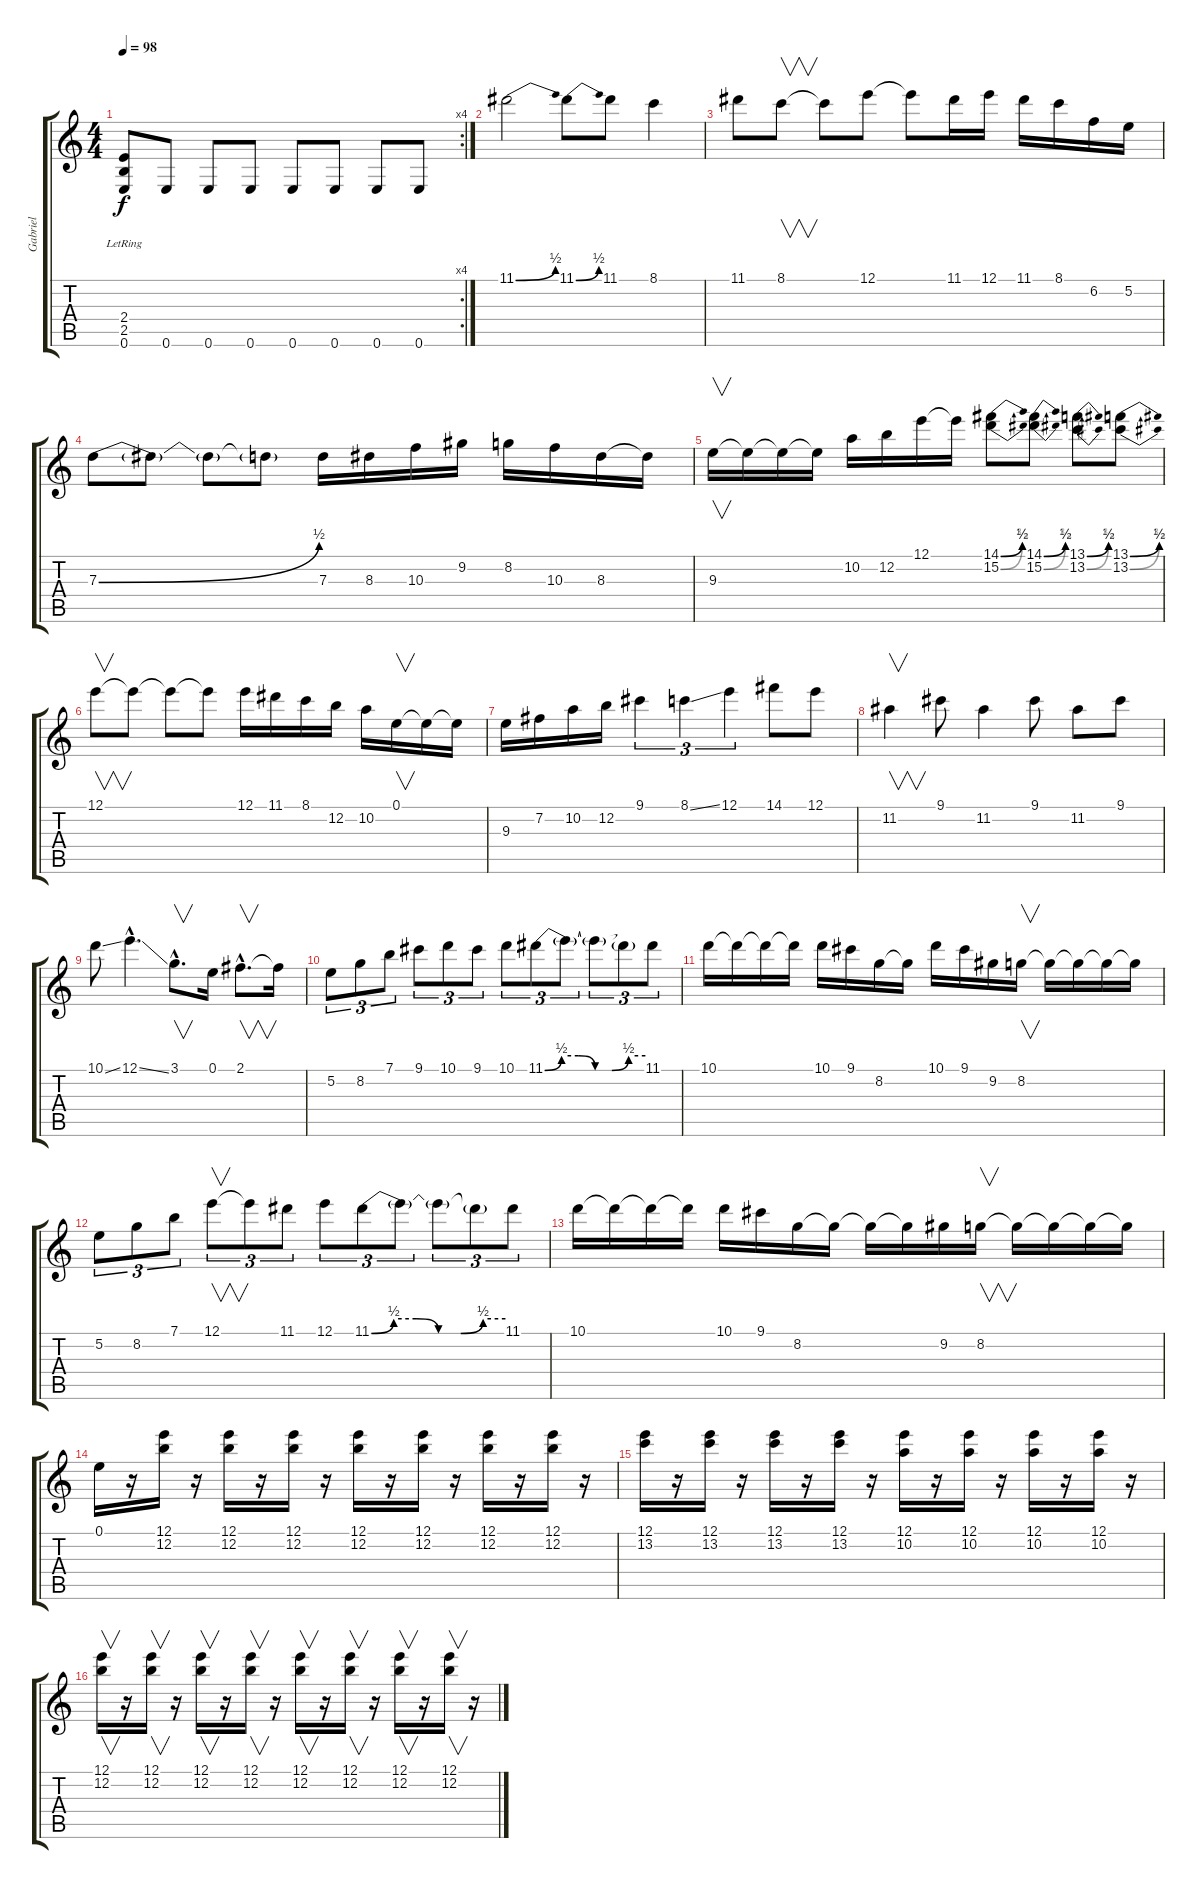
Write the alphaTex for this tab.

\track ("Gabriel" "Gabriel") {instrument distortionguitar}
\staff {score tabs}
\tuning (E4 B3 G3 D3 A2 E2) {hide}
\rc 4
\ts (4 4)
\tempo 98
\clef g2
\ks c
(2.4{lr} 2.5{lr} 0.6).8{dy f} 0.6.8 0.6.8 0.6.8 0.6.8 0.6.8 0.6.8 0.6.8 |
11.1{be (bend 0 0 60 2)}.2{volume 14} 11.1{be (bend 0 0 60 2)}.8 11.1.8 8.1.4 |
11.1.8 8.1.8{v} 8.1{t}.8 12.1.8 12.1{t}.8 11.1.16 12.1.16 11.1.16 8.1.16 6.2.16 5.2.16 |
7.3{be (bend 0 0 60 2)}.8 7.3{t}.8 7.3{t}.8 7.3{t}.8 7.3.16 8.3.16 10.3.16 9.2.16 8.2.16 10.3.16 8.3.16 8.3{t}.16 |
9.3.16{v} 9.3{t}.16 9.3{t}.16 9.3{t}.16 10.2.16 12.2.16 12.1.16 12.1{t}.16 (14.1{be (bend 0 0 60 2)} 15.2{be (bend 0 0 60 3)}).8 (14.1{be (bend 0 0 60 2)} 15.2{be (bend 0 0 60 3)}).8 (13.1{be (bend 0 0 60 2)} 13.2{be (bend 0 0 60 3)}).8 (13.1{be (bend 0 0 60 2)} 13.2{be (bend 0 0 60 3)}).8 |
12.1.8{v} 12.1{t}.8 12.1{t}.8 12.1{t}.8 12.1.16 11.1.16 8.1.16 12.2.16 10.2.16 0.1.16{v} 0.1{t}.16 0.1{t}.16 |
9.3.16 7.2.16 10.2.16 12.2.16 9.1.4{tu (3 2)} 8.1{ss}.4{tu (3 2)} 12.1.4{tu (3 2)} 14.1.8 12.1.8 |
11.2.4{v} 9.1.8 11.2.4 9.1.8 11.2.8 9.1.8 |
10.1{ss}.8 12.1{ss hac}.4{d} 3.1{hac}.8{v d} 0.1.16 2.1{hac}.8{v d} 2.1{t}.16 |
5.2.8{tu (3 2)} 8.2.8{tu (3 2)} 7.1.8{tu (3 2)} 9.1.8{tu (3 2)} 10.1.8{tu (3 2)} 9.1.8{tu (3 2)} 10.1.8{tu (3 2)} 11.1{be (custom 0 0 10 2 20 2 30 0 40 0 50 2 60 2)}.8{tu (3 2)} 11.1{t}.8{tu (3 2)} 11.1{t}.8{tu (3 2)} 11.1{t}.8{tu (3 2)} 11.1.8{tu (3 2)} |
10.1.16 10.1{t}.16 10.1{t}.16 10.1{t}.16 10.1.16 9.1.16 8.2.16 8.2{t}.16 10.1.16 9.1.16 9.2.16 8.2.16{v} 8.2{t}.16 8.2{t}.16 8.2{t}.16 8.2{t}.16 |
5.2.8{tu (3 2)} 8.2.8{tu (3 2)} 7.1.8{tu (3 2)} 12.1.8{v tu (3 2)} 12.1{t}.8{tu (3 2)} 11.1.8{tu (3 2)} 12.1.8{tu (3 2)} 11.1{be (custom 0 0 10 2 20 2 30 0 40 0 50 2 60 2)}.8{tu (3 2)} 11.1{t}.8{tu (3 2)} 11.1{t}.8{tu (3 2)} 11.1{t}.8{tu (3 2)} 11.1.8{tu (3 2)} |
10.1.16 10.1{t}.16 10.1{t}.16 10.1{t}.16 10.1.16 9.1.16 8.2.16 8.2{t}.16 8.2{t}.16 8.2{t}.16 9.2.16 8.2.16{v} 8.2{t}.16 8.2{t}.16 8.2{t}.16 8.2{t}.16 |
0.1.16 r.16 (12.1 12.2).16 r.16 (12.1 12.2).16 r.16 (12.1 12.2).16 r.16 (12.1 12.2).16 r.16 (12.1 12.2).16 r.16 (12.1 12.2).16 r.16 (12.1 12.2).16 r.16 |
(12.1 13.2).16 r.16 (12.1 13.2).16 r.16 (12.1 13.2).16 r.16 (12.1 13.2).16 r.16 (12.1 10.2).16 r.16 (12.1 10.2).16 r.16 (12.1 10.2).16 r.16 (12.1 10.2).16 r.16 |
(12.1 12.2).16{v} r.16 (12.1 12.2).16{v} r.16 (12.1 12.2).16{v} r.16 (12.1 12.2).16{v} r.16 (12.1 12.2).16{v} r.16 (12.1 12.2).16{v} r.16 (12.1 12.2).16{v} r.16 (12.1 12.2).16{v} r.16
